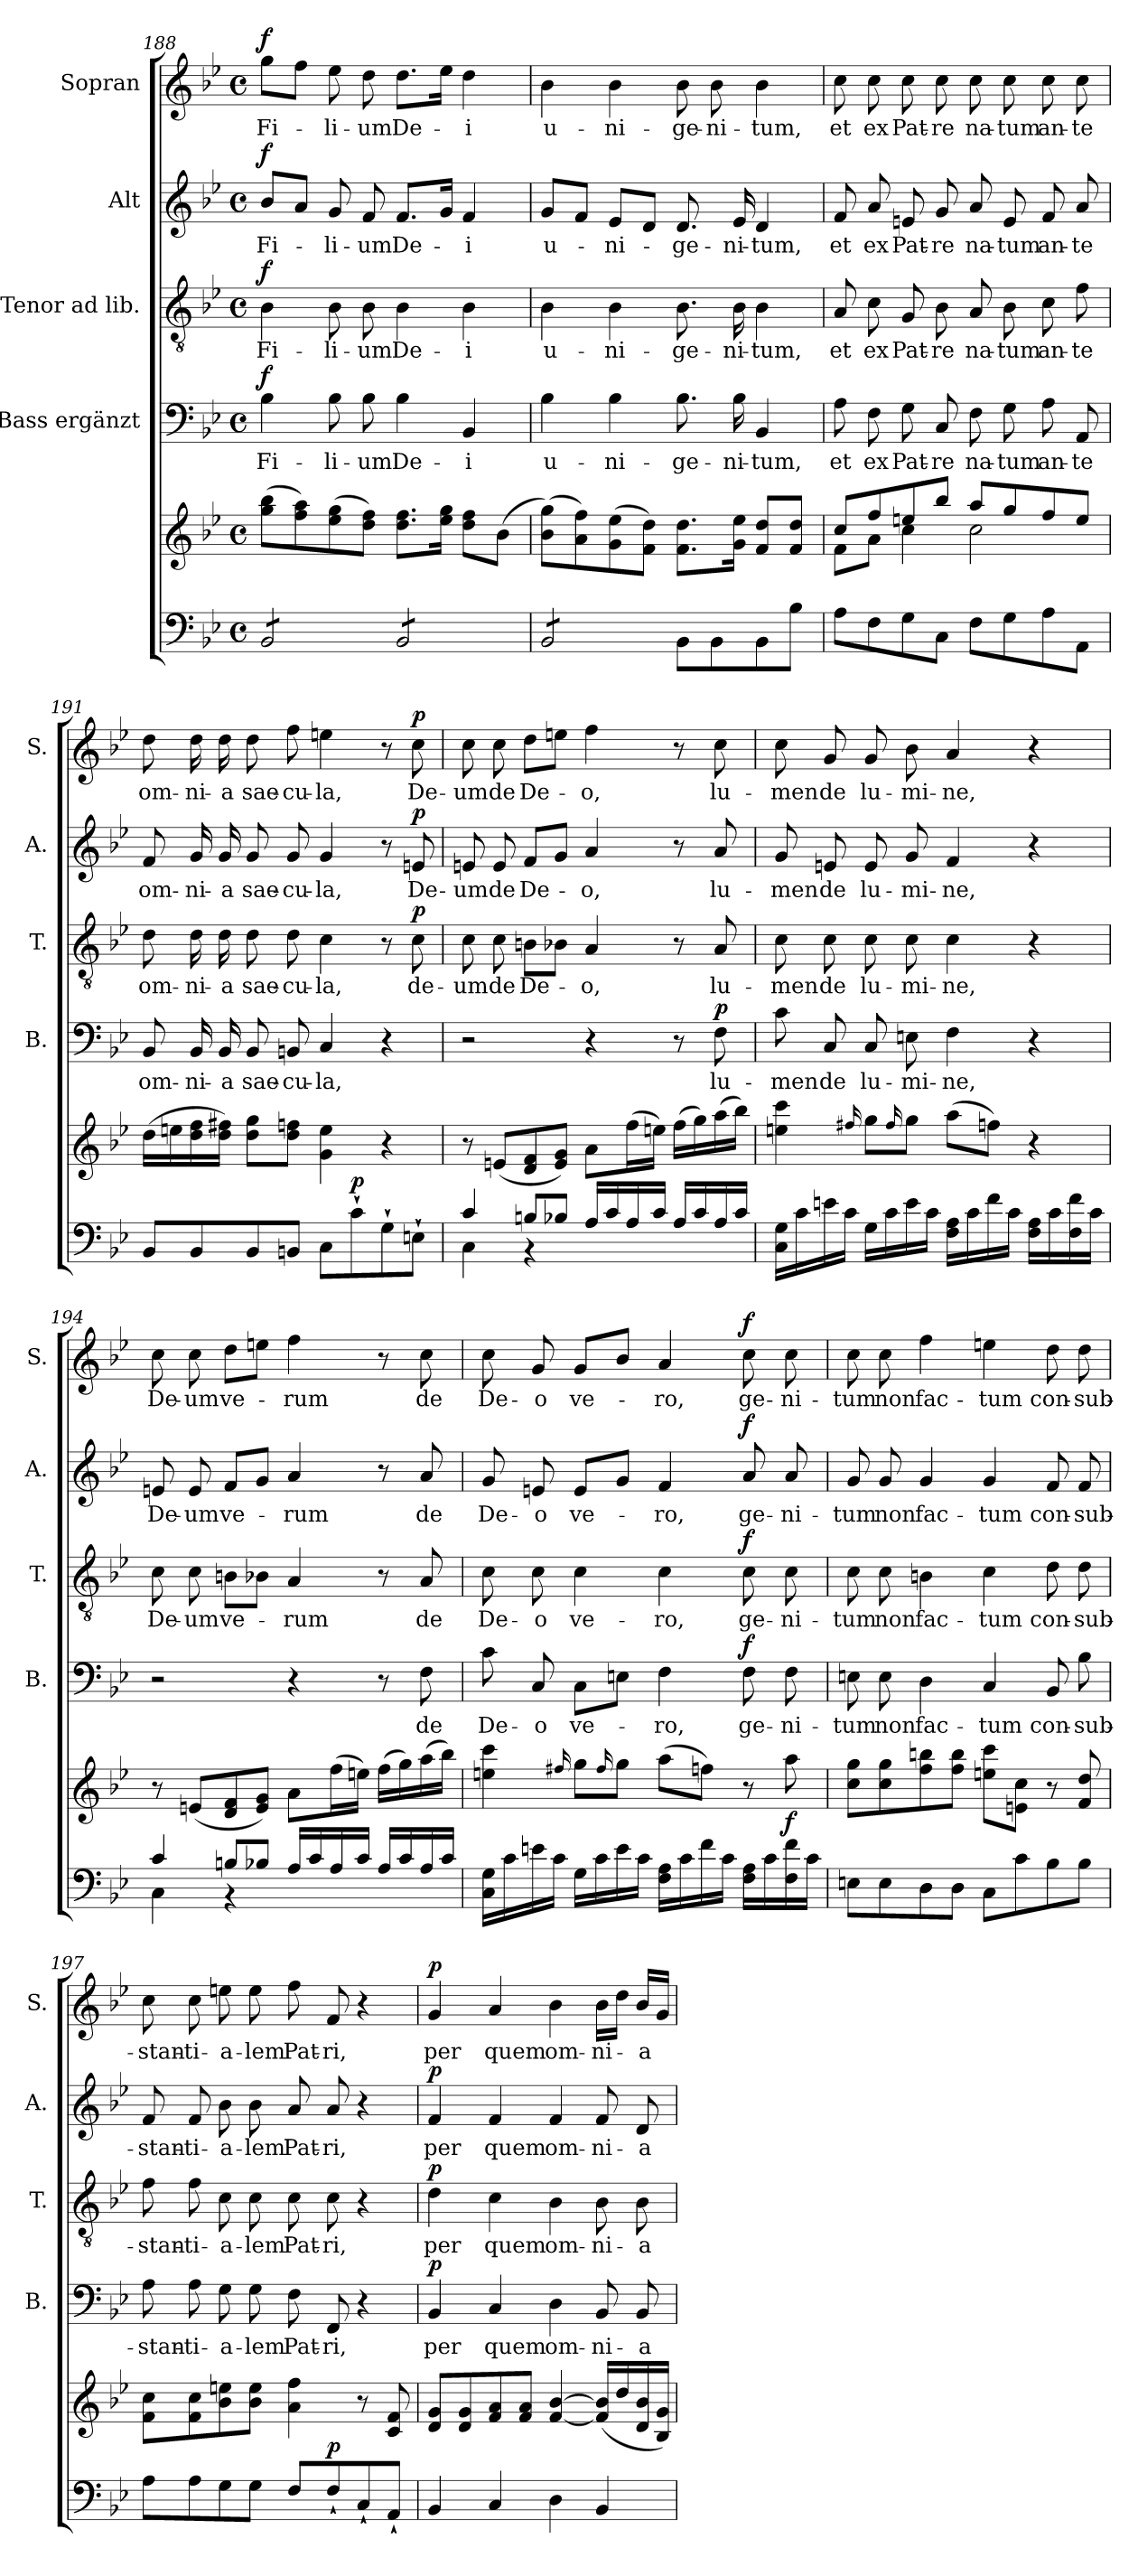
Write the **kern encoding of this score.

**kern	**kern	**dynam	**kern	**text	**dynam	**kern	**text	**dynam	**kern	**text	**dynam	**kern	**text	**dynam
*part5	*part5	*part5	*part4	*part4	*part4	*part3	*part3	*part3	*part2	*part2	*part2	*part1	*part1	*part1
*staff6	*staff5	*staff5/6	*staff4	*staff4	*staff4	*staff3	*staff3	*staff3	*staff2	*staff2	*staff2	*staff1	*staff1	*staff1
*	*	*	*I"Bass ergänzt	*	*	*I"Tenor ad lib.	*	*	*I"Alt	*	*	*I"Sopran	*	*
*	*	*	*I'B.	*	*	*I'T.	*	*	*I'A.	*	*	*I'S.	*	*
!!LO:PB:g=z
*clefF4	*clefG2	*	*clefF4	*	*	*clefGv2	*	*	*clefG2	*	*	*clefG2	*	*
*k[b-e-]	*k[b-e-]	*	*k[b-e-]	*	*	*k[b-e-]	*	*	*k[b-e-]	*	*	*k[b-e-]	*	*
*B-:	*B-:	*	*B-:	*	*	*B-:	*	*	*B-:	*	*	*B-:	*	*
*M4/4	*M4/4	*	*M4/4	*	*	*M4/4	*	*	*M4/4	*	*	*M4/4	*	*
*met(c)	*met(c)	*	*met(c)	*	*	*met(c)	*	*	*met(c)	*	*	*met(c)	*	*
=188	=188	=188	=188	=188	=188	=188	=188	=188	=188	=188	=188	=188	=188	=188
!	!	!	!	!LO:LY:b	!LO:DY:a	!	!LO:LY:b	!LO:DY:a	!	!LO:LY:b	!LO:DY:a	!	!LO:LY:b	!LO:DY:a
*tremolo	*	*	*	*	*	*	*	*	*	*	*	*	*	*
8BB-/L	(>8gg\ 8bb-\L	.	4B-\	Fi-	f	4B-\	Fi-	f	8b-/L	Fi-	f	8gg\L	Fi-	f
8BB-/	8ff\ 8aa\)	.	.	.	.	.	.	.	8a/J	.	.	8ff\J	.	.
!	!	!	!	!LO:LY:b	!	!	!LO:LY:b	!	!	!LO:LY:b	!	!	!LO:LY:b	!
8BB-/	(>8ee-\ 8gg\	.	8B-\	-li-	.	8B-\	-li-	.	8g/	-li-	.	8ee-\	-li-	.
!	!	!	!	!LO:LY:b	!	!	!LO:LY:b	!	!	!LO:LY:b	!	!	!LO:LY:b	!
8BB-/J	8dd\ 8ff\J)	.	8B-\	-um	.	8B-\	-um	.	8f/	-um	.	8dd\	-um	.
!	!	!	!	!LO:LY:b	!	!	!LO:LY:b	!	!	!LO:LY:b	!	!	!LO:LY:b	!
8BB-/L	8.dd\ 8.ff\L	.	4B-\	De-	.	4B-\	De-	.	8.f/L	De-	.	8.dd\L	De-	.
8BB-/	.	.	.	.	.	.	.	.	.	.	.	.	.	.
.	16ee-\ 16gg\Jk	.	.	.	.	.	.	.	16g/Jk	.	.	16ee-\Jk	.	.
!	!	!	!	!LO:LY:b	!	!	!LO:LY:b	!	!	!LO:LY:b	!	!	!LO:LY:b	!
8BB-/	8dd\ 8ff\L	.	4BB-/	-i	.	4B-\	-i	.	4f/	-i	.	4dd\	-i	.
8BB-/J	(>8b-\J	.	.	.	.	.	.	.	.	.	.	.	.	.
=189	=189	=189	=189	=189	=189	=189	=189	=189	=189	=189	=189	=189	=189	=189
!	!	!	!	!LO:LY:b	!	!	!LO:LY:b	!	!	!LO:LY:b	!	!	!LO:LY:b	!
8BB-/L	(>8b-\ 8gg\L)	.	4B-\	u-	.	4B-\	u-	.	8g/L	u-	.	4b-\	u-	.
8BB-/	8a\ 8ff\)	.	.	.	.	.	.	.	8f/J	.	.	.	.	.
!	!	!	!	!LO:LY:b	!	!	!LO:LY:b	!	!	!LO:LY:b	!	!	!LO:LY:b	!
8BB-/	(>8g\ 8ee-\	.	4B-\	-ni-	.	4B-\	-ni-	.	8e-/L	-ni-	.	4b-\	-ni-	.
8BB-/J	8f\ 8dd\J)	.	.	.	.	.	.	.	8d/J	.	.	.	.	.
*Xtremolo	*	*	*	*	*	*	*	*	*	*	*	*	*	*
!	!	!	!	!LO:LY:b	!	!	!LO:LY:b	!	!	!LO:LY:b	!	!	!LO:LY:b	!
8BB-\L	8.f\ 8.dd\L	.	8.B-\	-ge-	.	8.B-\	-ge-	.	8.d/	-ge-	.	8b-\	-ge-	.
!	!	!	!	!	!	!	!	!	!	!	!	!	!LO:LY:b	!
8BB-\	.	.	.	.	.	.	.	.	.	.	.	8b-\	-ni-	.
!	!	!	!	!LO:LY:b	!	!	!LO:LY:b	!	!	!LO:LY:b	!	!	!	!
.	16g\ 16ee-\Jk	.	16B-\	-ni-	.	16B-\	-ni-	.	16e-/	-ni-	.	.	.	.
!	!	!	!	!LO:LY:b	!	!	!LO:LY:b	!	!	!LO:LY:b	!	!	!LO:LY:b	!
8BB-\	8f/ 8dd/L	.	4BB-/	-tum,	.	4B-\	-tum,	.	4d/	-tum,	.	4b-\	-tum,	.
8B-\J	8f/ 8dd/J	.	.	.	.	.	.	.	.	.	.	.	.	.
=190	=190	=190	=190	=190	=190	=190	=190	=190	=190	=190	=190	=190	=190	=190
*	*^	*	*	*	*	*	*	*	*	*	*	*	*	*
!	!	!	!	!	!LO:LY:b	!	!	!LO:LY:b	!	!	!LO:LY:b	!	!	!LO:LY:b	!
8A\L	8cc/L	8f\L	.	8A\	et	.	8A/	et	.	8f/	et	.	8cc\	et	.
!	!	!	!	!	!LO:LY:b	!	!	!LO:LY:b	!	!	!LO:LY:b	!	!	!LO:LY:b	!
8F\	8ff/	8a\J	.	8F\	ex	.	8c\	ex	.	8a/	ex	.	8cc\	ex	.
!	!	!	!	!	!LO:LY:b	!	!	!LO:LY:b	!	!	!LO:LY:b	!	!	!LO:LY:b	!
8G\	8een/	4cc\	.	8G\	Pat-	.	8G/	Pat-	.	8en/	Pat-	.	8cc\	Pat-	.
!	!	!	!	!	!LO:LY:b	!	!	!LO:LY:b	!	!	!LO:LY:b	!	!	!LO:LY:b	!
8C\J	8bb-/J	.	.	8C/	-re	.	8B-\	-re	.	8g/	-re	.	8cc\	-re	.
!	!	!	!	!	!LO:LY:b	!	!	!LO:LY:b	!	!	!LO:LY:b	!	!	!LO:LY:b	!
8F\L	8aa/L	2cc\	.	8F\	na-	.	8A/	na-	.	8a/	na-	.	8cc\	na-	.
!	!	!	!	!	!LO:LY:b	!	!	!LO:LY:b	!	!	!LO:LY:b	!	!	!LO:LY:b	!
8G\	8gg/	.	.	8G\	-tum	.	8B-\	-tum	.	8e/	-tum	.	8cc\	-tum	.
!	!	!	!	!	!LO:LY:b	!	!	!LO:LY:b	!	!	!LO:LY:b	!	!	!LO:LY:b	!
8A\	8ff/	.	.	8A\	an-	.	8c\	an-	.	8f/	an-	.	8cc\	an-	.
!	!	!	!	!	!LO:LY:b	!	!	!LO:LY:b	!	!	!LO:LY:b	!	!	!LO:LY:b	!
8AA\J	8ee/J	.	.	8AA/	-te	.	8f\	-te	.	8a/	-te	.	8cc\	-te	.
*	*v	*v	*	*	*	*	*	*	*	*	*	*	*	*	*
!!LO:LB:g=z
=191	=191	=191	=191	=191	=191	=191	=191	=191	=191	=191	=191	=191	=191	=191
!	!	!	!	!LO:LY:b	!	!	!LO:LY:b	!	!	!LO:LY:b	!	!	!LO:LY:b	!
8BB-/L	(>16dd\LL	.	8BB-/	om-	.	8d\	om-	.	8f/	om-	.	8dd\	om-	.
.	16een\	.	.	.	.	.	.	.	.	.	.	.	.	.
!	!	!	!	!LO:LY:b	!	!	!LO:LY:b	!	!	!LO:LY:b	!	!	!LO:LY:b	!
8BB-/	16dd\ 16ff\	.	16BB-/	-ni-	.	16d\	-ni-	.	16g/	-ni-	.	16dd\	-ni-	.
!	!	!	!	!LO:LY:b	!	!	!LO:LY:b	!	!	!LO:LY:b	!	!	!LO:LY:b	!
.	16dd\ 16ff#X\JJ)	.	16BB-/	-a	.	16d\	-a	.	16g/	-a	.	16dd\	-a	.
!	!	!	!	!LO:LY:b	!	!	!LO:LY:b	!	!	!LO:LY:b	!	!	!LO:LY:b	!
8BB-/	8dd\ 8gg\L	.	8BB-/	sae-	.	8d\	sae-	.	8g/	sae-	.	8dd\	sae-	.
!	!	!	!	!LO:LY:b	!	!	!LO:LY:b	!	!	!LO:LY:b	!	!	!LO:LY:b	!
8BBn/J	8dd\ 8ffn\J	.	8BBn/	-cu-	.	8d\	-cu-	.	8g/	-cu-	.	8ff\	-cu-	.
!	!	!	!	!LO:LY:b	!	!	!LO:LY:b	!	!	!LO:LY:b	!	!	!LO:LY:b	!
8C\L	4g\ 4ee\	.	4C/	-la,	.	4c\	-la,	.	4g/	-la,	.	4een\	-la,	.
!	!	!LO:DY:a=2	!	!	!	!	!	!	!	!	!	!	!	!
8c`>\	.	p	.	.	.	.	.	.	.	.	.	.	.	.
8G`>\	4r	.	4r	.	.	8r	.	.	8r	.	.	8r	.	.
!	!	!	!	!	!	!	!LO:LY:b	!LO:DY:a	!	!LO:LY:b	!LO:DY:a	!	!LO:LY:b	!LO:DY:a
8En`>\J	.	.	.	.	.	8c\	de-	p	8en/	De-	p	8cc\	De-	p
=192	=192	=192	=192	=192	=192	=192	=192	=192	=192	=192	=192	=192	=192	=192
*^	*	*	*	*	*	*	*	*	*	*	*	*	*	*
!	!	!	!	!	!	!	!	!LO:LY:b	!	!	!LO:LY:b	!	!	!LO:LY:b	!
4c/	4C\	8r	.	2r	.	.	8c\	-um	.	8en/	-um	.	8cc\	-um	.
!	!	!	!	!	!	!	!	!LO:LY:b	!	!	!LO:LY:b	!	!	!LO:LY:b	!
.	.	(<8en/L	.	.	.	.	8c\	de	.	8e/	de	.	8cc\	de	.
!	!	!	!	!	!	!	!	!LO:LY:b	!	!	!LO:LY:b	!	!	!LO:LY:b	!
8Bn/L	4rAA	8d/ 8f/	.	.	.	.	8Bn\L	De-	.	8f/L	De-	.	8dd\L	De-	.
8B-X/J	.	8e/ 8g/J)	.	.	.	.	8B-X\J	.	.	8g/J	.	.	8een\J	.	.
!	!	!	!	!	!	!	!	!LO:LY:b	!	!	!LO:LY:b	!	!	!LO:LY:b	!
16A/LL	2ryy	8a\L	.	4r	.	.	4A/	-o,	.	4a/	-o,	.	4ff\	-o,	.
16c/	.	.	.	.	.	.	.	.	.	.	.	.	.	.	.
16A/	.	(>16ff\L	.	.	.	.	.	.	.	.	.	.	.	.	.
16c/JJ	.	16een\JJ)	.	.	.	.	.	.	.	.	.	.	.	.	.
16A/LL	.	(>16ff\LL	.	8r	.	.	8r	.	.	8r	.	.	8r	.	.
16c/	.	16gg\)	.	.	.	.	.	.	.	.	.	.	.	.	.
!	!	!	!	!	!LO:LY:b	!LO:DY:a	!	!LO:LY:b	!	!	!LO:LY:b	!	!	!LO:LY:b	!
16A/	.	(>16aa\	.	8F\	lu-	p	8A/	lu-	.	8a/	lu-	.	8cc\	lu-	.
16c/JJ	.	16bb-\JJ)	.	.	.	.	.	.	.	.	.	.	.	.	.
*v	*v	*	*	*	*	*	*	*	*	*	*	*	*	*	*
=193	=193	=193	=193	=193	=193	=193	=193	=193	=193	=193	=193	=193	=193	=193
!	!	!	!	!LO:LY:b	!	!	!LO:LY:b	!	!	!LO:LY:b	!	!	!LO:LY:b	!
16C\ 16G\LL	4een\ 4ccc\	.	8c\	-men	.	8c\	-men	.	8g/	-men	.	8cc\	-men	.
16c\	.	.	.	.	.	.	.	.	.	.	.	.	.	.
!	!	!	!	!LO:LY:b	!	!	!LO:LY:b	!	!	!LO:LY:b	!	!	!LO:LY:b	!
16en\	.	.	8C/	de	.	8c\	de	.	8en/	de	.	8g/	de	.
16c\JJ	.	.	.	.	.	.	.	.	.	.	.	.	.	.
.	16qqff#X/	.	.	.	.	.	.	.	.	.	.	.	.	.
!	!	!	!	!LO:LY:b	!	!	!LO:LY:b	!	!	!LO:LY:b	!	!	!LO:LY:b	!
16G\LL	8gg\L	.	8C/	lu-	.	8c\	lu-	.	8e/	lu-	.	8g/	lu-	.
16c\	.	.	.	.	.	.	.	.	.	.	.	.	.	.
.	16qqff#/	.	.	.	.	.	.	.	.	.	.	.	.	.
!	!	!	!	!LO:LY:b	!	!	!LO:LY:b	!	!	!LO:LY:b	!	!	!LO:LY:b	!
16e\	8gg\J	.	8En\	-mi-	.	8c\	-mi-	.	8g/	-mi-	.	8b-\	-mi-	.
16c\JJ	.	.	.	.	.	.	.	.	.	.	.	.	.	.
!	!	!	!	!LO:LY:b	!	!	!LO:LY:b	!	!	!LO:LY:b	!	!	!LO:LY:b	!
16F\ 16A\LL	(>8aa\L	.	4F\	-ne,	.	4c\	-ne,	.	4f/	-ne,	.	4a/	-ne,	.
16c\	.	.	.	.	.	.	.	.	.	.	.	.	.	.
16f\	8ffn\J)	.	.	.	.	.	.	.	.	.	.	.	.	.
16c\JJ	.	.	.	.	.	.	.	.	.	.	.	.	.	.
16F\ 16A\LL	4r	.	4r	.	.	4r	.	.	4r	.	.	4r	.	.
16c\	.	.	.	.	.	.	.	.	.	.	.	.	.	.
16F\ 16f\	.	.	.	.	.	.	.	.	.	.	.	.	.	.
16c\JJ	.	.	.	.	.	.	.	.	.	.	.	.	.	.
!!LO:PB:g=z
=194	=194	=194	=194	=194	=194	=194	=194	=194	=194	=194	=194	=194	=194	=194
*^	*	*	*	*	*	*	*	*	*	*	*	*	*	*
!	!	!	!	!	!	!	!	!LO:LY:b	!	!	!LO:LY:b	!	!	!LO:LY:b	!
4c/	4C\	8r	.	2r	.	.	8c\	De-	.	8en/	De-	.	8cc\	De-	.
!	!	!	!	!	!	!	!	!LO:LY:b	!	!	!LO:LY:b	!	!	!LO:LY:b	!
.	.	(<8en/L	.	.	.	.	8c\	-um	.	8e/	-um	.	8cc\	-um	.
!	!	!	!	!	!	!	!	!LO:LY:b	!	!	!LO:LY:b	!	!	!LO:LY:b	!
8Bn/L	4rAA	8d/ 8f/	.	.	.	.	8Bn\L	ve-	.	8f/L	ve-	.	8dd\L	ve-	.
8B-X/J	.	8e/ 8g/J)	.	.	.	.	8B-X\J	.	.	8g/J	.	.	8een\J	.	.
!	!	!	!	!	!	!	!	!LO:LY:b	!	!	!LO:LY:b	!	!	!LO:LY:b	!
16A/LL	2ryy	8a\L	.	4r	.	.	4A/	-rum	.	4a/	-rum	.	4ff\	-rum	.
16c/	.	.	.	.	.	.	.	.	.	.	.	.	.	.	.
16A/	.	(>16ff\L	.	.	.	.	.	.	.	.	.	.	.	.	.
16c/JJ	.	16eeni\JJ)	.	.	.	.	.	.	.	.	.	.	.	.	.
16A/LL	.	(>16ff\LL	.	8r	.	.	8r	.	.	8r	.	.	8r	.	.
16c/	.	16gg\)	.	.	.	.	.	.	.	.	.	.	.	.	.
!	!	!	!	!	!LO:LY:b	!	!	!LO:LY:b	!	!	!LO:LY:b	!	!	!LO:LY:b	!
16A/	.	(>16aa\	.	8F\	de	.	8A/	de	.	8a/	de	.	8cc\	de	.
16c/JJ	.	16bb-\JJ)	.	.	.	.	.	.	.	.	.	.	.	.	.
*v	*v	*	*	*	*	*	*	*	*	*	*	*	*	*	*
=195	=195	=195	=195	=195	=195	=195	=195	=195	=195	=195	=195	=195	=195	=195
!	!	!	!	!LO:LY:b	!	!	!LO:LY:b	!	!	!LO:LY:b	!	!	!LO:LY:b	!
16C\ 16G\LL	4een\ 4ccc\	.	8c\	De-	.	8c\	De-	.	8g/	De-	.	8cc\	De-	.
16c\	.	.	.	.	.	.	.	.	.	.	.	.	.	.
!	!	!	!	!LO:LY:b	!	!	!LO:LY:b	!	!	!LO:LY:b	!	!	!LO:LY:b	!
16en\	.	.	8C/	-o	.	8c\	-o	.	8en/	-o	.	8g/	-o	.
16c\JJ	.	.	.	.	.	.	.	.	.	.	.	.	.	.
.	16qqff#X/	.	.	.	.	.	.	.	.	.	.	.	.	.
!	!	!	!	!LO:LY:b	!	!	!LO:LY:b	!	!	!LO:LY:b	!	!	!LO:LY:b	!
16G\LL	8gg\L	.	8C\L	ve-	.	4c\	ve-	.	8e/L	ve-	.	8g/L	ve-	.
16c\	.	.	.	.	.	.	.	.	.	.	.	.	.	.
.	16qqff#/	.	.	.	.	.	.	.	.	.	.	.	.	.
16e\	8gg\J	.	8En\J	.	.	.	.	.	8g/J	.	.	8b-/J	.	.
16c\JJ	.	.	.	.	.	.	.	.	.	.	.	.	.	.
!	!	!	!	!LO:LY:b	!	!	!LO:LY:b	!	!	!LO:LY:b	!	!	!LO:LY:b	!
16F\ 16A\LL	(>8aa\L	.	4F\	-ro,	.	4c\	-ro,	.	4f/	-ro,	.	4a/	-ro,	.
16c\	.	.	.	.	.	.	.	.	.	.	.	.	.	.
16f\	8ffn\J)	.	.	.	.	.	.	.	.	.	.	.	.	.
16c\JJ	.	.	.	.	.	.	.	.	.	.	.	.	.	.
!	!	!	!	!LO:LY:b	!LO:DY:a	!	!LO:LY:b	!LO:DY:a	!	!LO:LY:b	!LO:DY:a	!	!LO:LY:b	!LO:DY:a
16F\ 16A\LL	8r	.	8F\	ge-	f	8c\	ge-	f	8a/	ge-	f	8cc\	ge-	f
16c\	.	.	.	.	.	.	.	.	.	.	.	.	.	.
!	!	!LO:DY:b	!	!LO:LY:b	!	!	!LO:LY:b	!	!	!LO:LY:b	!	!	!LO:LY:b	!
16F\ 16f\	8aa\	f	8F\	-ni-	.	8c\	-ni-	.	8a/	-ni-	.	8cc\	-ni-	.
16c\JJ	.	.	.	.	.	.	.	.	.	.	.	.	.	.
=196	=196	=196	=196	=196	=196	=196	=196	=196	=196	=196	=196	=196	=196	=196
!	!	!	!	!LO:LY:b	!	!	!LO:LY:b	!	!	!LO:LY:b	!	!	!LO:LY:b	!
8En\L	8cc\ 8gg\L	.	8En\	-tum	.	8c\	-tum	.	8g/	-tum	.	8cc\	-tum	.
!	!	!	!	!LO:LY:b	!	!	!LO:LY:b	!	!	!LO:LY:b	!	!	!LO:LY:b	!
8E\	8cc\ 8gg\	.	8E\	non	.	8c\	non	.	8g/	non	.	8cc\	non	.
!	!	!	!	!LO:LY:b	!	!	!LO:LY:b	!	!	!LO:LY:b	!	!	!LO:LY:b	!
8D\	8ff\ 8bbn\	.	4D\	fac-	.	4Bn\	fac-	.	4g/	fac-	.	4ff\	fac-	.
8D\J	8ff\ 8bb\J	.	.	.	.	.	.	.	.	.	.	.	.	.
!	!	!	!	!LO:LY:b	!	!	!LO:LY:b	!	!	!LO:LY:b	!	!	!LO:LY:b	!
8C\L	8een\ 8ccc\L	.	4C/	-tum	.	4c\	-tum	.	4g/	-tum	.	4een\	-tum	.
8c\	8en\ 8cc\J	.	.	.	.	.	.	.	.	.	.	.	.	.
!	!	!	!	!LO:LY:b	!	!	!LO:LY:b	!	!	!LO:LY:b	!	!	!LO:LY:b	!
8B-\	8r	.	8BB-/	con-	.	8d\	con-	.	8f/	con-	.	8dd\	con-	.
!	!	!	!	!LO:LY:b	!	!	!LO:LY:b	!	!	!LO:LY:b	!	!	!LO:LY:b	!
8B-\J	8f/ 8dd/	.	8B-\	-sub-	.	8d\	-sub-	.	8f/	-sub-	.	8dd\	-sub-	.
!!LO:LB:g=z
=197	=197	=197	=197	=197	=197	=197	=197	=197	=197	=197	=197	=197	=197	=197
!	!	!	!	!LO:LY:b	!	!	!LO:LY:b	!	!	!LO:LY:b	!	!	!LO:LY:b	!
8A\L	8f\ 8cc\L	.	8A\	-stan-	.	8f\	-stan-	.	8f/	-stan-	.	8cc\	-stan-	.
!	!	!	!	!LO:LY:b	!	!	!LO:LY:b	!	!	!LO:LY:b	!	!	!LO:LY:b	!
8A\	8f\ 8cc\	.	8A\	-ti-	.	8f\	-ti-	.	8f/	-ti-	.	8cc\	-ti-	.
!	!	!	!	!LO:LY:b	!	!	!LO:LY:b	!	!	!LO:LY:b	!	!	!LO:LY:b	!
8G\	8b-\ 8een\	.	8G\	-a-	.	8c\	-a-	.	8b-\	-a-	.	8een\	-a-	.
!	!	!	!	!LO:LY:b	!	!	!LO:LY:b	!	!	!LO:LY:b	!	!	!LO:LY:b	!
8G\J	8b-\ 8ee\J	.	8G\	-lem	.	8c\	-lem	.	8b-\	-lem	.	8ee\	-lem	.
!	!	!	!	!LO:LY:b	!	!	!LO:LY:b	!	!	!LO:LY:b	!	!	!LO:LY:b	!
8F/L	4a\ 4ff\	.	8F\	Pat-	.	8c\	Pat-	.	8a/	Pat-	.	8ff\	Pat-	.
!	!	!LO:DY:a=2	!	!LO:LY:b	!	!	!LO:LY:b	!	!	!LO:LY:b	!	!	!LO:LY:b	!
8F`</	.	p	8FF/	-ri,	.	8c\	-ri,	.	8a/	-ri,	.	8f/	-ri,	.
8C`</	8r	.	4r	.	.	4r	.	.	4r	.	.	4r	.	.
8AA`</J	8c/ 8f/	.	.	.	.	.	.	.	.	.	.	.	.	.
=198	=198	=198	=198	=198	=198	=198	=198	=198	=198	=198	=198	=198	=198	=198
!	!	!	!	!LO:LY:b	!LO:DY:a	!	!LO:LY:b	!LO:DY:a	!	!LO:LY:b	!LO:DY:a	!	!LO:LY:b	!LO:DY:a
4BB-/	8d/ 8g/L	.	4BB-/	per	p	4d\	per	p	4f/	per	p	4g/	per	p
.	8d/ 8g/	.	.	.	.	.	.	.	.	.	.	.	.	.
!	!	!	!	!LO:LY:b	!	!	!LO:LY:b	!	!	!LO:LY:b	!	!	!LO:LY:b	!
4C/	8f/ 8a/	.	4C/	quem	.	4c\	quem	.	4f/	quem	.	4a/	quem	.
.	8f/ 8a/J	.	.	.	.	.	.	.	.	.	.	.	.	.
!	!	!	!	!LO:LY:b	!	!	!LO:LY:b	!	!	!LO:LY:b	!	!	!LO:LY:b	!
4D\	[4f/ [4b-/	.	4D\	om-	.	4B-\	om-	.	4f/	om-	.	4b-\	om-	.
!	!	!	!	!LO:LY:b	!	!	!LO:LY:b	!	!	!LO:LY:b	!	!	!LO:LY:b	!
4BB-/	(<16f/] 16b-/]LL	.	8BB-/	-ni-	.	8B-\	-ni-	.	8f/	-ni-	.	16b-\LL	-ni-	.
.	16dd/	.	.	.	.	.	.	.	.	.	.	16dd\JJ	.	.
!	!	!	!	!LO:LY:b	!	!	!LO:LY:b	!	!	!LO:LY:b	!	!	!LO:LY:b	!
.	16d/ 16b-/	.	8BB-/	-a	.	8B-\	-a	.	8d/	-a	.	16b-/LL	-a	.
.	16B-/ 16g/JJ)	.	.	.	.	.	.	.	.	.	.	16g/JJ	.	.
=	=	=	=	=	=	=	=	=	=	=	=	=	=	=
*-	*-	*-	*-	*-	*-	*-	*-	*-	*-	*-	*-	*-	*-	*-
